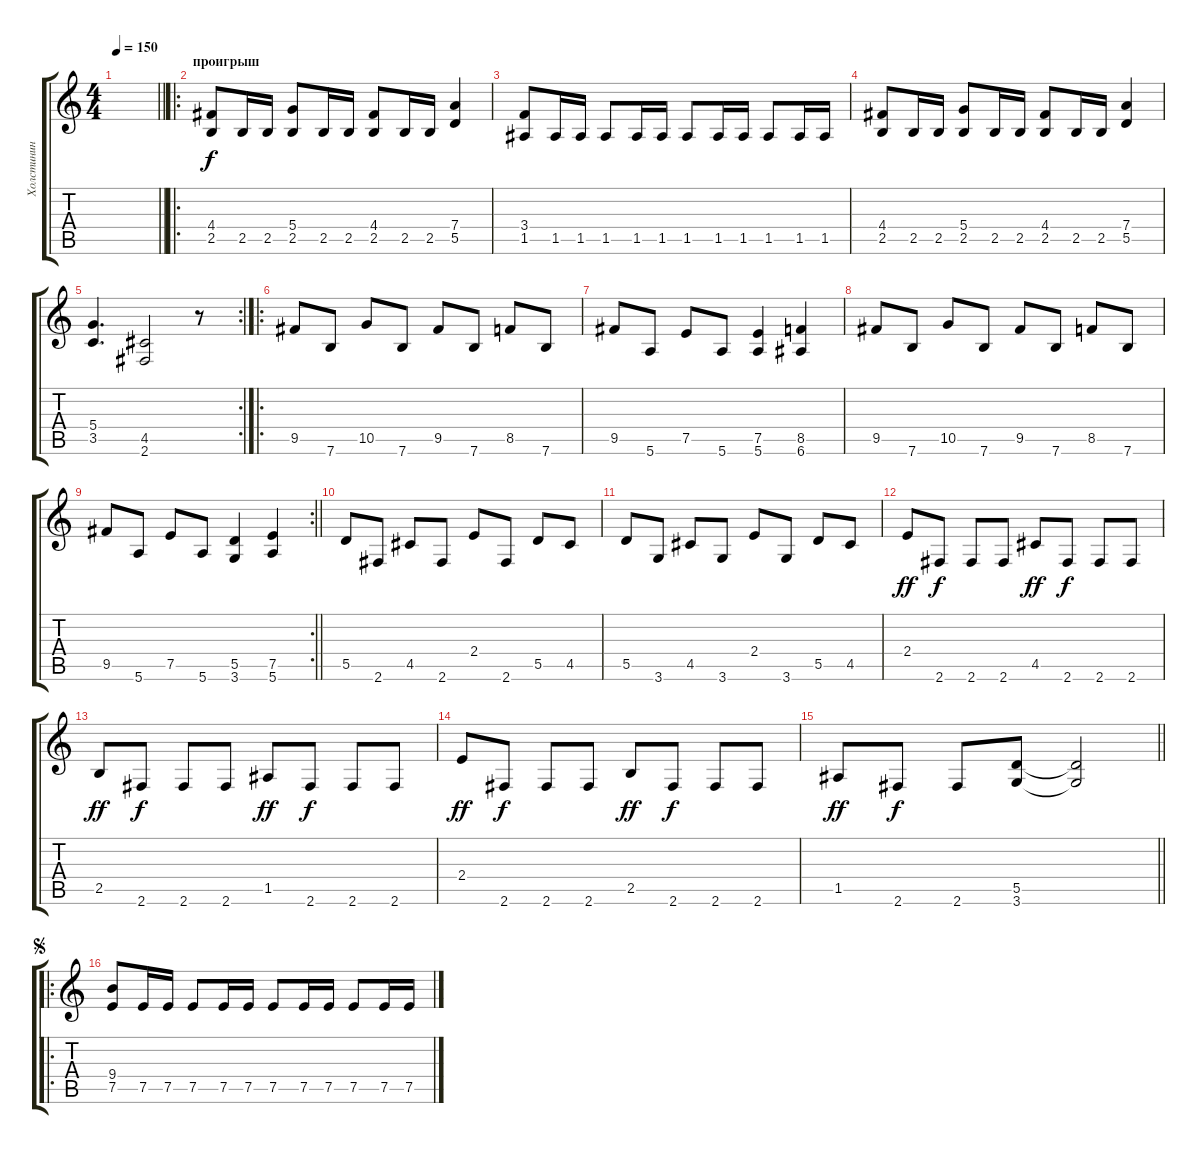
\track ("Холстинин" "Холстинин") {instrument distortionguitar}
\staff {score tabs}
\tuning (E4 B3 G3 D3 A2 E2) {hide}
\ts (4 4)
\tempo 150
\clef g2
\barLineRight lightlight
\ks c
|
\ro
\section ("" "проигрыш")
(4.4 2.5).8 2.5.16 2.5.16 (5.4 2.5).8 2.5.16 2.5.16 (4.4 2.5).8 2.5.16 2.5.16 (7.4 5.5).4 |
(3.4 1.5).8 1.5.16 1.5.16 1.5.8 1.5.16 1.5.16 1.5.8 1.5.16 1.5.16 1.5.8 1.5.16 1.5.16 |
(4.4 2.5).8 2.5.16 2.5.16 (5.4 2.5).8 2.5.16 2.5.16 (4.4 2.5).8 2.5.16 2.5.16 (7.4 5.5).4 |
\rc 2
(5.4 3.5).4{d} (4.5 2.6).2 r.8 |
\ro
9.5.8 7.6.8 10.5.8 7.6.8 9.5.8 7.6.8 8.5.8 7.6.8 |
9.5.8 5.6.8 7.5.8 5.6.8 (7.5 5.6).4 (8.5 6.6).4 |
9.5.8 7.6.8 10.5.8 7.6.8 9.5.8 7.6.8 8.5.8 7.6.8 |
\rc 2
\barLineRight lightlight
9.5.8 5.6.8 7.5.8 5.6.8 (5.5 3.6).4 (7.5 5.6).4 |
\section ("" "")
5.5.8 2.6.8 4.5.8 2.6.8 2.4.8 2.6.8 5.5.8 4.5.8 |
5.5.8 3.6.8 4.5.8 3.6.8 2.4.8 3.6.8 5.5.8 4.5.8 |
2.4.8{dy ff} 2.6.8{dy f} 2.6.8 2.6.8 4.5.8{dy ff} 2.6.8{dy f} 2.6.8 2.6.8 |
2.5.8{dy ff} 2.6.8{dy f} 2.6.8 2.6.8 1.5.8{dy ff} 2.6.8{dy f} 2.6.8 2.6.8 |
2.4.8{dy ff} 2.6.8{dy f} 2.6.8 2.6.8 2.5.8{dy ff} 2.6.8{dy f} 2.6.8 2.6.8 |
\barLineRight lightlight
1.5.8{dy ff} 2.6.8{dy f} 2.6.8 (5.5 3.6).8 (5.5{t} 3.6{t}).2 |
\ro
\section ("" "")
\jump segno
(9.4 7.5).8 7.5.16 7.5.16 7.5.8 7.5.16 7.5.16 7.5.8 7.5.16 7.5.16 7.5.8 7.5.16 7.5.16
